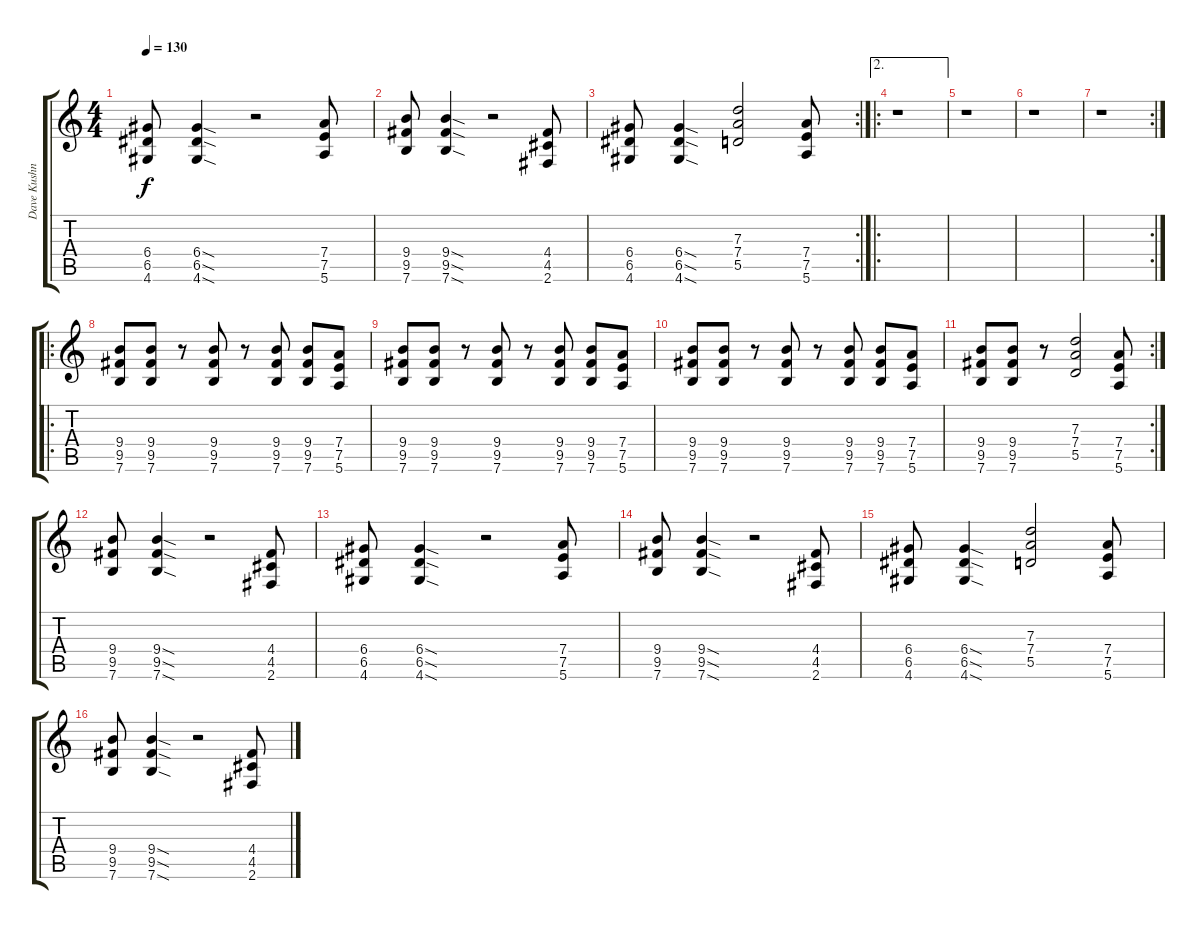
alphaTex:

\track ("Dave Kushner" "Dave Kushn") {instrument distortionguitar}
\staff {score tabs}
\tuning (E4 B3 G3 D3 A2 E2) {hide}
\ts (4 4)
\tempo 130
\clef g2
\ks c
(6.4 6.5 4.6).8{dy f} (6.4{sod} 6.5{sod} 4.6{sod}).4 r.2 (7.4 7.5 5.6).8 |
(9.4 9.5 7.6).8 (9.4{sod} 9.5{sod} 7.6{sod}).4 r.2 (4.4 4.5 2.6).8 |
\rc 2
(6.4 6.5 4.6).8 (6.4{sod} 6.5{sod} 4.6{sod}).4 (7.3 7.4 5.5).2 (7.4 7.5 5.6).8 |
\ae 2
\ro
r.1 |
r.1 |
r.1 |
\rc 2
r.1 |
\ro
(9.4 9.5 7.6).8 (9.4 9.5 7.6).8 r.8 (9.4 9.5 7.6).8 r.8 (9.4 9.5 7.6).8 (9.4 9.5 7.6).8 (7.4 7.5 5.6).8 |
(9.4 9.5 7.6).8 (9.4 9.5 7.6).8 r.8 (9.4 9.5 7.6).8 r.8 (9.4 9.5 7.6).8 (9.4 9.5 7.6).8 (7.4 7.5 5.6).8 |
(9.4 9.5 7.6).8 (9.4 9.5 7.6).8 r.8 (9.4 9.5 7.6).8 r.8 (9.4 9.5 7.6).8 (9.4 9.5 7.6).8 (7.4 7.5 5.6).8 |
\rc 2
(9.4 9.5 7.6).8 (9.4 9.5 7.6).8 r.8 (7.3 7.4 5.5).2 (7.4 7.5 5.6).8 |
(9.4 9.5 7.6).8 (9.4{sod} 9.5{sod} 7.6{sod}).4 r.2 (4.4 4.5 2.6).8 |
(6.4 6.5 4.6).8 (6.4{sod} 6.5{sod} 4.6{sod}).4 r.2 (7.4 7.5 5.6).8 |
(9.4 9.5 7.6).8 (9.4{sod} 9.5{sod} 7.6{sod}).4 r.2 (4.4 4.5 2.6).8 |
(6.4 6.5 4.6).8 (6.4{sod} 6.5{sod} 4.6{sod}).4 (7.3 7.4 5.5).2 (7.4 7.5 5.6).8 |
(9.4 9.5 7.6).8 (9.4{sod} 9.5{sod} 7.6{sod}).4 r.2 (4.4 4.5 2.6).8
